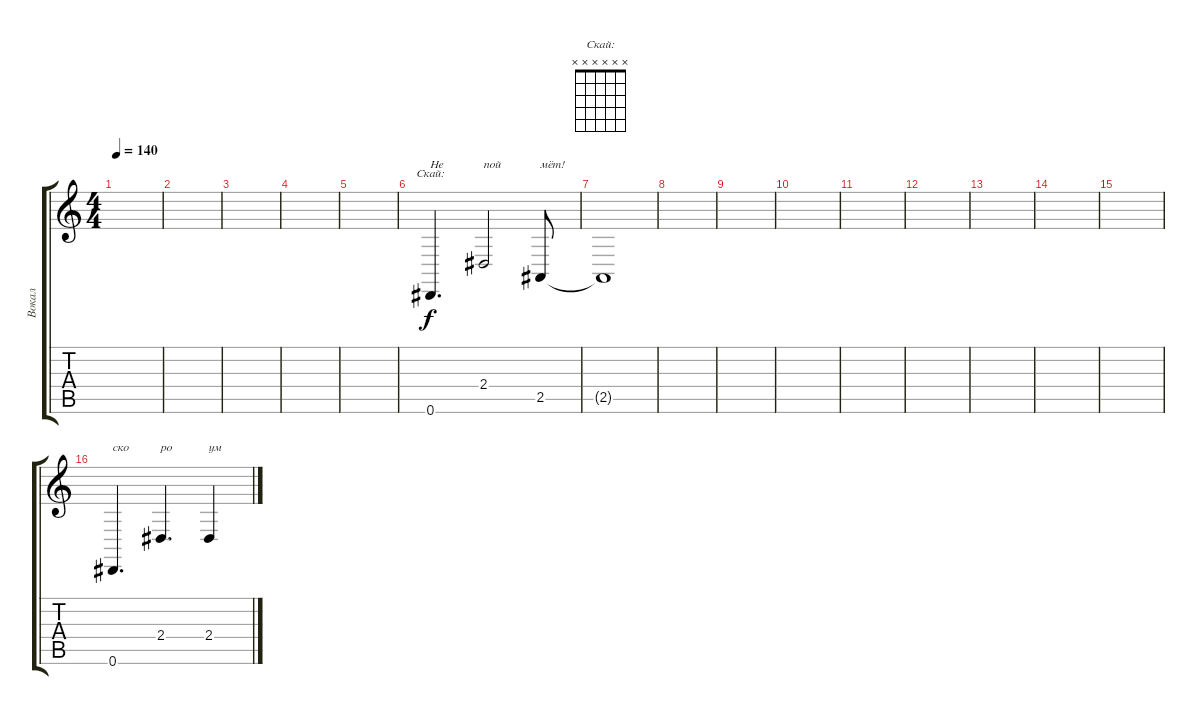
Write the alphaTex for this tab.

\track ("Вокал" "Вокал") {instrument altosax}
\staff {score tabs}
\tuning (Eb4 Bb3 Gb3 Db3 Ab2 Eb2) {hide}
\chord ("Скай:" x x x x x x)
\ts (4 4)
\tempo 140
\clef g2
\ks c
|
|
|
|
|
0.6.4{d ch "Скай:" txt "Не" instrument synthbrass1} 2.4.2{txt "пой"} 2.5.8{txt "мёт!"} |
2.5{t}.1 |
|
|
|
|
|
|
|
|
0.6.4{d txt "ско"} 2.4.4{d txt "ро"} 2.4.4{txt "ум"}
